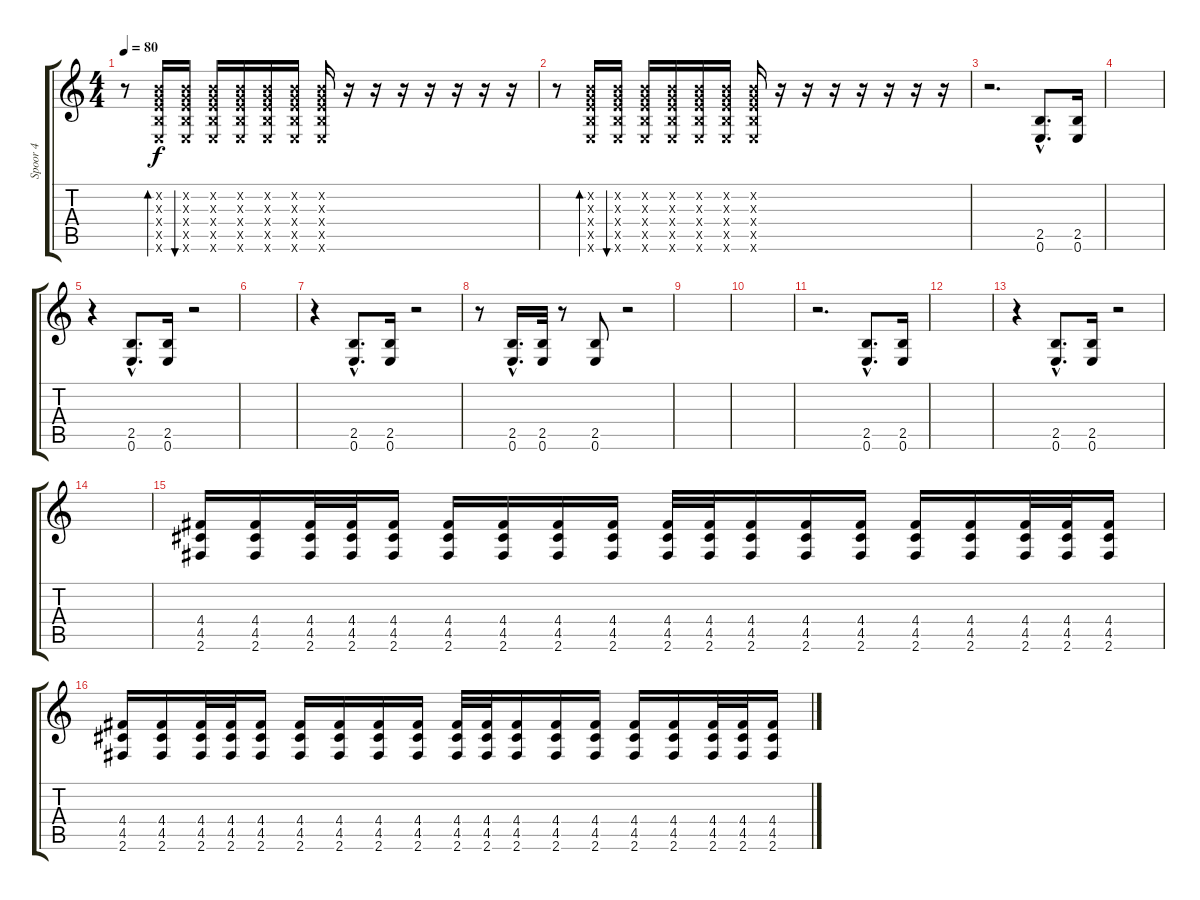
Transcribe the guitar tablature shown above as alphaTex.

\track ("Spoor 4" "Spoor 4") {instrument overdrivenguitar}
\staff {score tabs}
\tuning (E4 B3 G3 D3 A2 E2) {hide}
\ts (4 4)
\tempo 80
\clef g2
\ks c
r.8{dy f} (0.2{x} 0.3{x} 2.4{x} 2.5{x} 0.6{x}).16{bd 30} (0.2{x} 0.3{x} 2.4{x} 2.5{x} 0.6{x}).16{bu 30} (0.2{x} 0.3{x} 2.4{x} 2.5{x} 0.6{x}).16 (0.2{x} 0.3{x} 2.4{x} 2.5{x} 0.6{x}).16 (0.2{x} 0.3{x} 2.4{x} 2.5{x} 0.6{x}).16 (0.2{x} 0.3{x} 2.4{x} 2.5{x} 0.6{x}).16 (0.2{x} 0.3{x} 2.4{x} 2.5{x} 0.6{x}).16 r.16 r.16 r.16 r.16 r.16 r.16 r.16 |
r.8 (0.2{x} 0.3{x} 2.4{x} 2.5{x} 0.6{x}).16{bd 30} (0.2{x} 0.3{x} 2.4{x} 2.5{x} 0.6{x}).16{bu 30} (0.2{x} 0.3{x} 2.4{x} 2.5{x} 0.6{x}).16 (0.2{x} 0.3{x} 2.4{x} 2.5{x} 0.6{x}).16 (0.2{x} 0.3{x} 2.4{x} 2.5{x} 0.6{x}).16 (0.2{x} 0.3{x} 2.4{x} 2.5{x} 0.6{x}).16 (0.2{x} 0.3{x} 2.4{x} 2.5{x} 0.6{x}).16 r.16 r.16 r.16 r.16 r.16 r.16 r.16 |
r.2{d} (2.5{hac} 0.6{hac}).8{d} (2.5 0.6).16 |
|
r.4 (2.5{hac} 0.6{hac}).8{d} (2.5 0.6).16 r.2 |
|
r.4 (2.5{hac} 0.6{hac}).8{d} (2.5 0.6).16 r.2 |
r.8 (2.5{hac} 0.6{hac}).16{d} (2.5 0.6).32 r.8 (2.5 0.6).8 r.2 |
|
|
r.2{d} (2.5{hac} 0.6{hac}).8{d} (2.5 0.6).16 |
|
r.4 (2.5{hac} 0.6{hac}).8{d} (2.5 0.6).16 r.2 |
|
(4.4 4.5 2.6).16{instrument overdrivenguitar} (4.4 4.5 2.6).16 (4.4 4.5 2.6).32 (4.4 4.5 2.6).32 (4.4 4.5 2.6).16 (4.4 4.5 2.6).16 (4.4 4.5 2.6).16 (4.4 4.5 2.6).16{instrument overdrivenguitar} (4.4 4.5 2.6).16 (4.4 4.5 2.6).32 (4.4 4.5 2.6).32 (4.4 4.5 2.6).16 (4.4 4.5 2.6).16 (4.4 4.5 2.6).16 (4.4 4.5 2.6).16{instrument overdrivenguitar} (4.4 4.5 2.6).16 (4.4 4.5 2.6).32 (4.4 4.5 2.6).32 (4.4 4.5 2.6).16 |
(4.4 4.5 2.6).16{instrument overdrivenguitar} (4.4 4.5 2.6).16 (4.4 4.5 2.6).32 (4.4 4.5 2.6).32 (4.4 4.5 2.6).16 (4.4 4.5 2.6).16 (4.4 4.5 2.6).16 (4.4 4.5 2.6).16{instrument overdrivenguitar} (4.4 4.5 2.6).16 (4.4 4.5 2.6).32 (4.4 4.5 2.6).32 (4.4 4.5 2.6).16 (4.4 4.5 2.6).16 (4.4 4.5 2.6).16 (4.4 4.5 2.6).16{instrument overdrivenguitar} (4.4 4.5 2.6).16 (4.4 4.5 2.6).32 (4.4 4.5 2.6).32 (4.4 4.5 2.6).16
